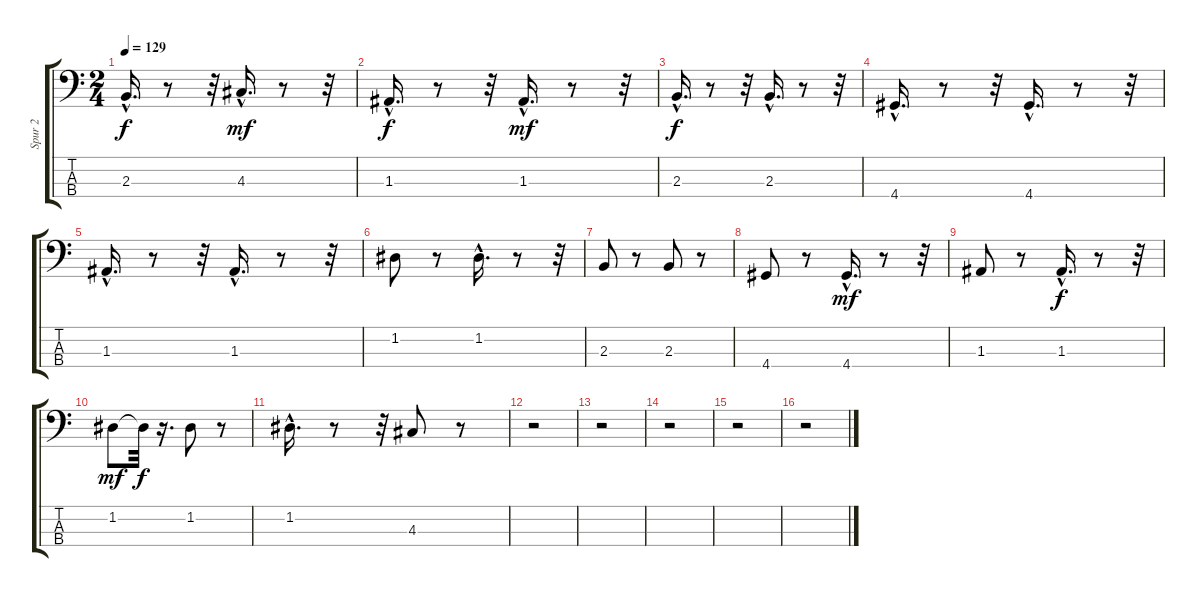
\track ("Spur 2" "Spur 2") {instrument electricbassfinger}
\staff {score tabs}
\tuning (G2 D2 A1 E1) {hide}
\ts (2 4)
\tempo 129
\clef f4
\ks c
2.3{hac}.16{d dy f} r.8 r.32 4.3{hac}.16{d dy mf} r.8 r.32 |
1.3{hac}.16{d dy f} r.8 r.32 1.3{hac}.16{d dy mf} r.8 r.32 |
2.3{hac}.16{d dy f} r.8 r.32 2.3{hac}.16{d} r.8 r.32 |
4.4{hac}.16{d} r.8 r.32 4.4{hac}.16{d} r.8 r.32 |
1.3{hac}.16{d} r.8 r.32 1.3{hac}.16{d} r.8 r.32 |
1.2.8 r.8 1.2{hac}.16{d} r.8 r.32 |
2.3.8 r.8 2.3.8 r.8 |
4.4.8 r.8 4.4{hac}.16{d dy mf} r.8 r.32 |
1.3.8 r.8 1.3{hac}.16{d dy f} r.8 r.32 |
1.2.8{dy mf} 1.2{t}.32{dy f} r.16{d} 1.2.8 r.8 |
1.2{hac}.16{d} r.8 r.32 4.3.8 r.8 |
r.2 |
r.2 |
r.2 |
r.2 |
r.2
